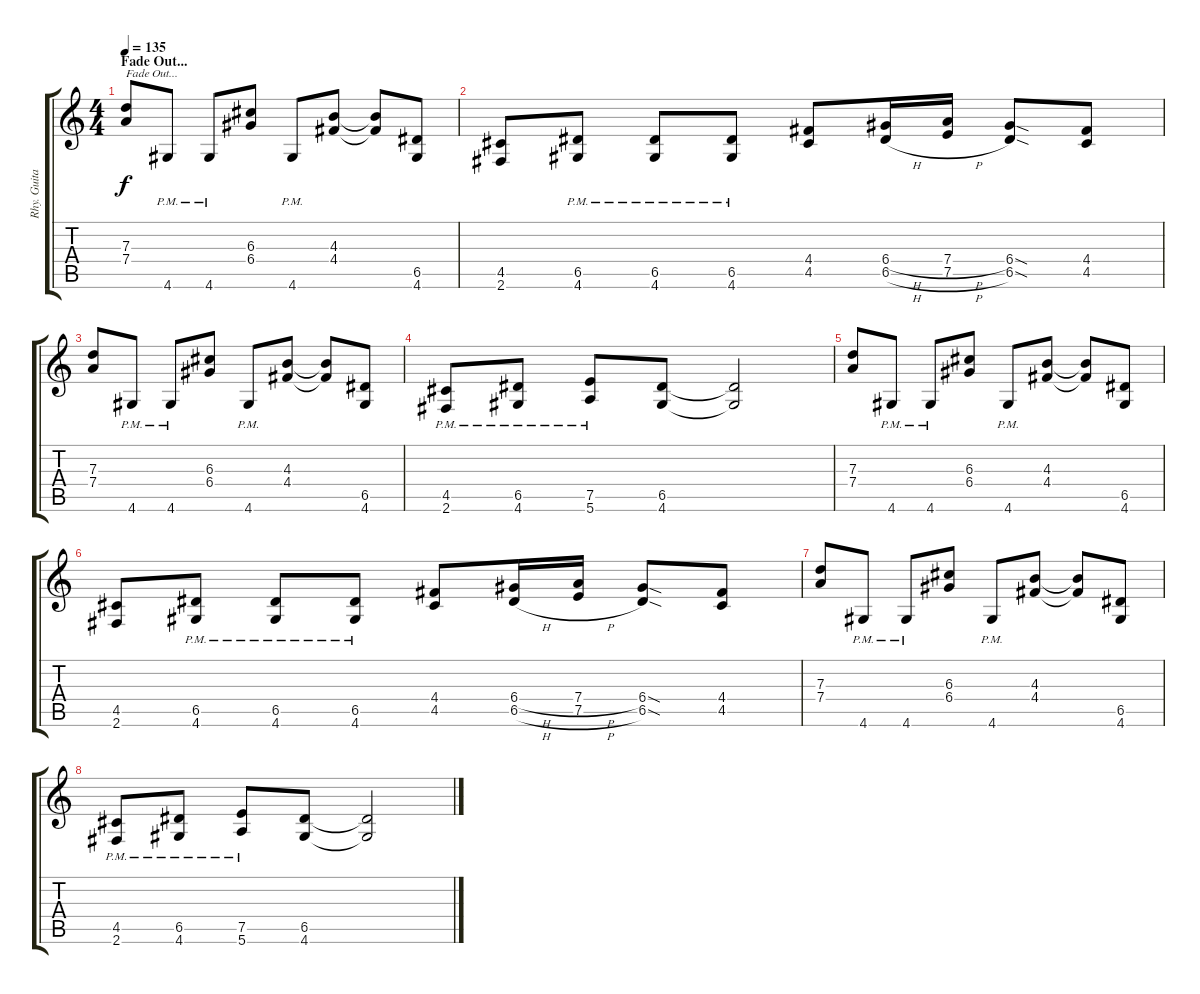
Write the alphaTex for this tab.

\track ("Rhy. Guitar 1" "Rhy. Guita") {instrument distortionguitar}
\staff {score tabs}
\tuning (E4 B3 G3 D3 A2 E2) {hide}
\ts (4 4)
\section ("" "Fade Out...")
\tempo 135
\clef g2
\ks c
(7.3 7.4).8{txt "Fade Out..." dy f volume 6} 4.6{pm}.8 4.6{pm}.8 (6.3 6.4).8 4.6{pm}.8 (4.3 4.4).8 (4.3{t} 4.4{t}).8 (6.5 4.6).8 |
(4.5 2.6).8 (6.5{pm} 4.6{pm}).8 (6.5{pm} 4.6{pm}).8 (6.5{pm} 4.6{pm}).8 (4.4 4.5).8 (6.4{h} 6.5{h}).16 (7.4{h} 7.5{h}).16 (6.4{sod} 6.5{sod}).8 (4.4 4.5).8 |
(7.3 7.4).8 4.6{pm}.8 4.6{pm}.8 (6.3 6.4).8 4.6{pm}.8 (4.3 4.4).8 (4.3{t} 4.4{t}).8 (6.5 4.6).8 |
(4.5{pm} 2.6{pm}).8 (6.5{pm} 4.6{pm}).8 (7.5{pm} 5.6{pm}).8 (6.5 4.6).8 (6.5{t} 4.6{t}).2 |
(7.3 7.4).8{volume 1} 4.6{pm}.8 4.6{pm}.8 (6.3 6.4).8 4.6{pm}.8 (4.3 4.4).8 (4.3{t} 4.4{t}).8 (6.5 4.6).8 |
(4.5 2.6).8 (6.5{pm} 4.6{pm}).8 (6.5{pm} 4.6{pm}).8 (6.5{pm} 4.6{pm}).8 (4.4 4.5).8 (6.4{h} 6.5{h}).16 (7.4{h} 7.5{h}).16 (6.4{sod} 6.5{sod}).8 (4.4 4.5).8 |
(7.3 7.4).8 4.6{pm}.8 4.6{pm}.8 (6.3 6.4).8 4.6{pm}.8 (4.3 4.4).8 (4.3{t} 4.4{t}).8 (6.5 4.6).8 |
(4.5{pm} 2.6{pm}).8 (6.5{pm} 4.6{pm}).8 (7.5{pm} 5.6{pm}).8 (6.5 4.6).8 (6.5{t} 4.6{t}).2
